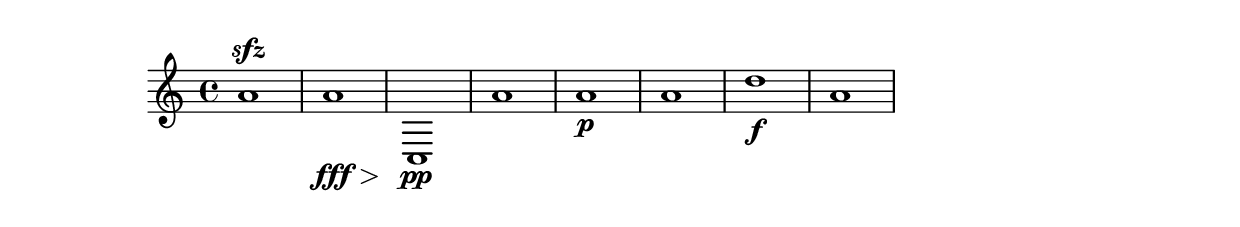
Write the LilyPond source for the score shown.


\version "2.10.0"
\header{
  texidoc=" Dynamics appear below or above the staff.  If multiple
dynamics are linked with (de)crescendi, they should be on the same
line. Isolated dynamics may be forced up or down.
 "
}



\relative c''{
  a1^\sfz
  a1\fff\> c,,\!\pp a'' a\p

  %% We need this to test if we get two Dynamic line spanners
  a

  %% because do_removal_processing ()
  %% doesn't seem to post_process elements
  d\f

  a

}

